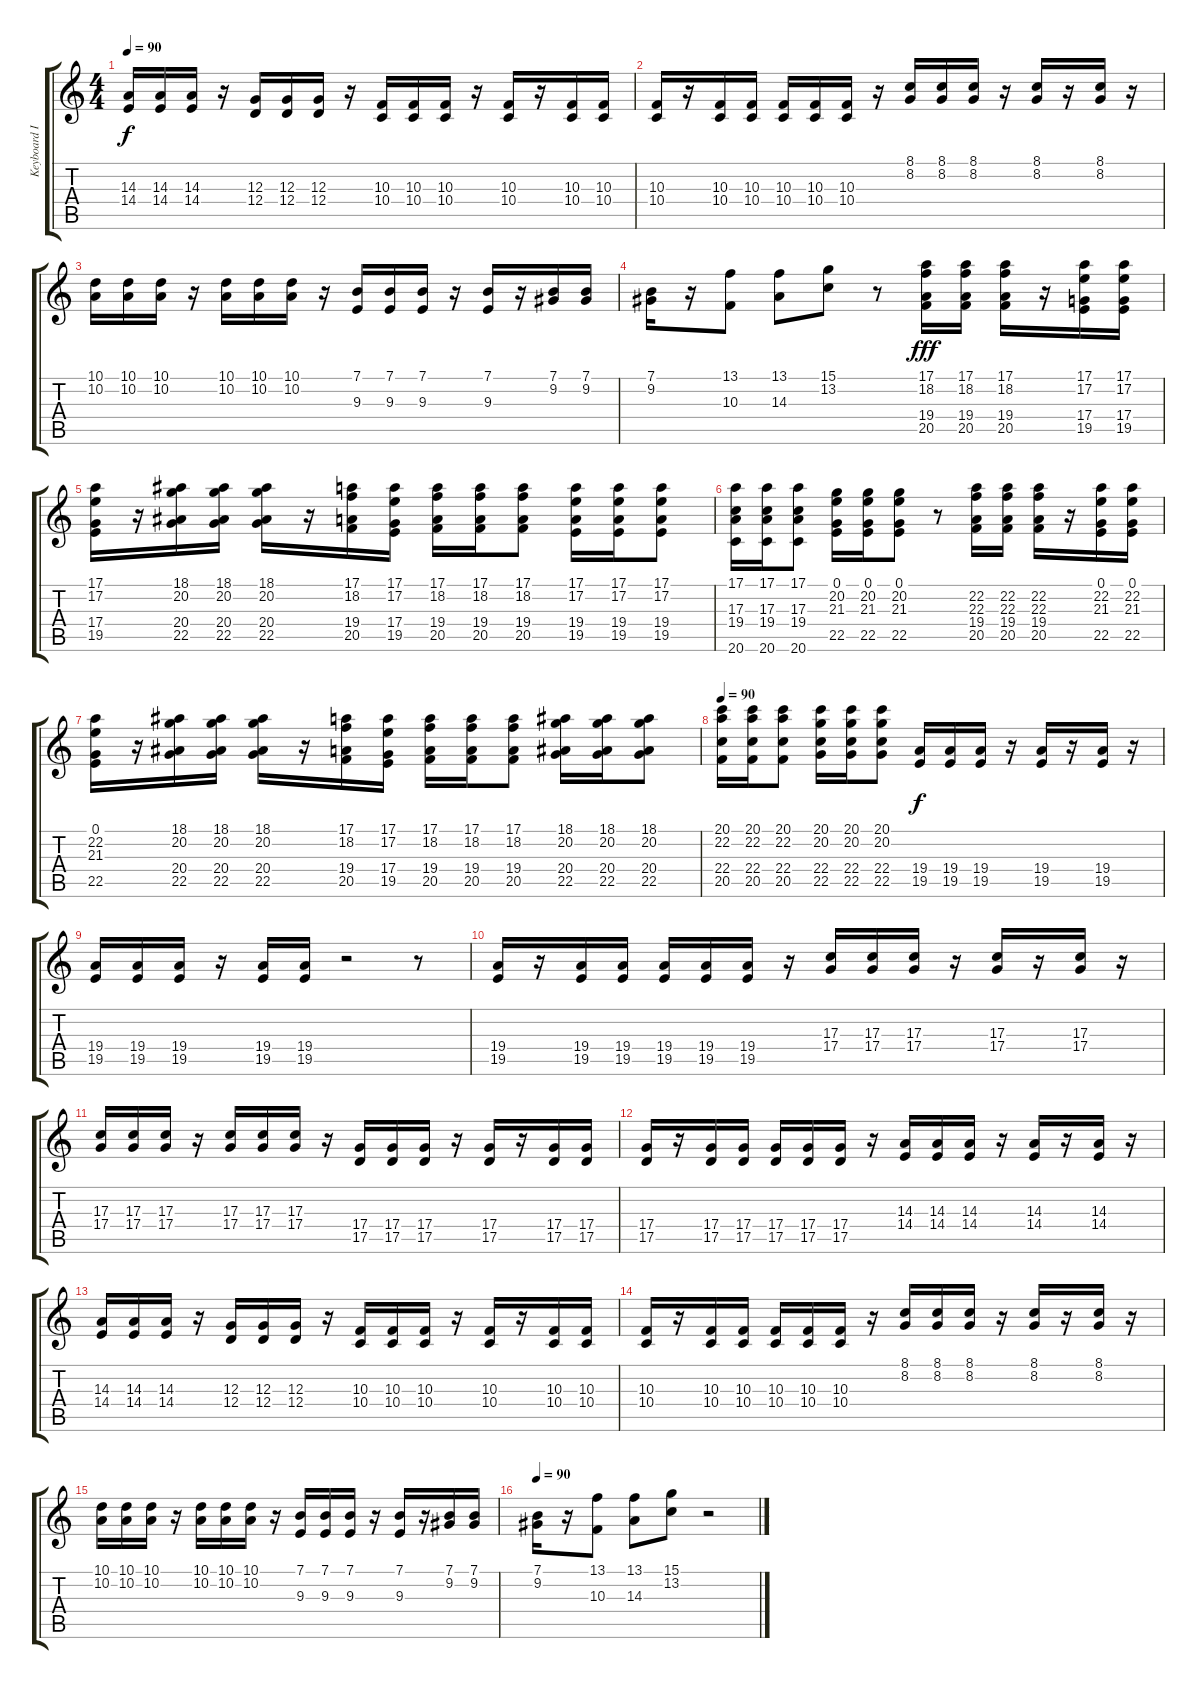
\track ("Keyboard I" "Keyboard I") {instrument marimba}
\staff {score tabs}
\tuning (E4 B3 G3 D3 A2 E2) {hide}
\ts (4 4)
\tempo 90
\clef g2
\ks c
(14.3 14.4).16{dy f} (14.3 14.4).16 (14.3 14.4).16 r.16 (12.3 12.4).16 (12.3 12.4).16 (12.3 12.4).16 r.16 (10.3 10.4).16 (10.3 10.4).16 (10.3 10.4).16 r.16 (10.3 10.4).16 r.16 (10.3 10.4).16 (10.3 10.4).16 |
(10.3 10.4).16 r.16 (10.3 10.4).16 (10.3 10.4).16 (10.3 10.4).16 (10.3 10.4).16 (10.3 10.4).16 r.16 (8.1 8.2).16 (8.1 8.2).16 (8.1 8.2).16 r.16 (8.1 8.2).16 r.16 (8.1 8.2).16 r.16 |
(10.1 10.2).16 (10.1 10.2).16 (10.1 10.2).16 r.16 (10.1 10.2).16 (10.1 10.2).16 (10.1 10.2).16 r.16 (7.1 9.3).16 (7.1 9.3).16 (7.1 9.3).16 r.16 (7.1 9.3).16 r.16 (7.1 9.2).16 (7.1 9.2).16 |
(7.1 9.2).16 r.16 (13.1 10.3).8 (13.1 14.3).8 (15.1 13.2).8 r.8 (17.1 18.2 19.4 20.5).16{dy fff} (17.1 18.2 19.4 20.5).16 (17.1 18.2 19.4 20.5).16 r.16 (17.1 17.2 17.4 19.5).16 (17.1 17.2 17.4 19.5).16 |
(17.1 17.2 17.4 19.5).16 r.16 (18.1 20.2 20.4 22.5).16 (18.1 20.2 20.4 22.5).16 (18.1 20.2 20.4 22.5).16 r.16 (17.1 18.2 19.4 20.5).16 (17.1 17.2 17.4 19.5).16 (17.1 18.2 19.4 20.5).16 (17.1 18.2 19.4 20.5).16 (17.1 18.2 19.4 20.5).8 (17.1 17.2 19.4 19.5).16 (17.1 17.2 19.4 19.5).16 (17.1 17.2 19.4 19.5).8 |
(17.1 17.3 19.4 20.6).16 (17.1 17.3 19.4 20.6).16 (17.1 17.3 19.4 20.6).8 (0.1 20.2 21.3 22.5).16 (0.1 20.2 21.3 22.5).16 (0.1 20.2 21.3 22.5).8 r.8 (22.2 22.3 19.4 20.5).16 (22.2 22.3 19.4 20.5).16 (22.2 22.3 19.4 20.5).16 r.16 (0.1 22.2 21.3 22.5).16 (0.1 22.2 21.3 22.5).16 |
(0.1 22.2 21.3 22.5).16 r.16 (18.1 20.2 20.4 22.5).16 (18.1 20.2 20.4 22.5).16 (18.1 20.2 20.4 22.5).16 r.16 (17.1 18.2 19.4 20.5).16 (17.1 17.2 17.4 19.5).16 (17.1 18.2 19.4 20.5).16 (17.1 18.2 19.4 20.5).16 (17.1 18.2 19.4 20.5).8 (18.1 20.2 20.4 22.5).16 (18.1 20.2 20.4 22.5).16 (18.1 20.2 20.4 22.5).8 |
\tempo 90
(20.1 22.2 22.4 20.5).16 (20.1 22.2 22.4 20.5).16 (20.1 22.2 22.4 20.5).8 (20.1 20.2 22.4 22.5).16 (20.1 20.2 22.4 22.5).16 (20.1 20.2 22.4 22.5).8 (19.4 19.5).16{dy f} (19.4 19.5).16 (19.4 19.5).16 r.16 (19.4 19.5).16 r.16 (19.4 19.5).16 r.16 |
(19.4 19.5).16 (19.4 19.5).16 (19.4 19.5).16 r.16 (19.4 19.5).16 (19.4 19.5).16 r.2 r.8 |
(19.4 19.5).16{volume 11 instrument stringensemble1} r.16 (19.4 19.5).16 (19.4 19.5).16 (19.4 19.5).16 (19.4 19.5).16 (19.4 19.5).16 r.16 (17.3 17.4).16 (17.3 17.4).16 (17.3 17.4).16 r.16 (17.3 17.4).16 r.16 (17.3 17.4).16 r.16 |
(17.3 17.4).16 (17.3 17.4).16 (17.3 17.4).16 r.16 (17.3 17.4).16 (17.3 17.4).16 (17.3 17.4).16 r.16 (17.4 17.5).16 (17.4 17.5).16 (17.4 17.5).16 r.16 (17.4 17.5).16 r.16 (17.4 17.5).16 (17.4 17.5).16 |
(17.4 17.5).16 r.16 (17.4 17.5).16 (17.4 17.5).16 (17.4 17.5).16 (17.4 17.5).16 (17.4 17.5).16 r.16 (14.3 14.4).16 (14.3 14.4).16 (14.3 14.4).16 r.16 (14.3 14.4).16 r.16 (14.3 14.4).16 r.16 |
(14.3 14.4).16 (14.3 14.4).16 (14.3 14.4).16 r.16 (12.3 12.4).16 (12.3 12.4).16 (12.3 12.4).16 r.16 (10.3 10.4).16 (10.3 10.4).16 (10.3 10.4).16 r.16 (10.3 10.4).16 r.16 (10.3 10.4).16 (10.3 10.4).16 |
(10.3 10.4).16 r.16 (10.3 10.4).16 (10.3 10.4).16 (10.3 10.4).16 (10.3 10.4).16 (10.3 10.4).16 r.16 (8.1 8.2).16 (8.1 8.2).16 (8.1 8.2).16 r.16 (8.1 8.2).16 r.16 (8.1 8.2).16 r.16 |
(10.1 10.2).16 (10.1 10.2).16 (10.1 10.2).16 r.16 (10.1 10.2).16 (10.1 10.2).16 (10.1 10.2).16 r.16 (7.1 9.3).16 (7.1 9.3).16 (7.1 9.3).16 r.16 (7.1 9.3).16 r.16 (7.1 9.2).16 (7.1 9.2).16 |
\tempo 90
(7.1 9.2).16 r.16 (13.1 10.3).8 (13.1 14.3).8 (15.1 13.2).8 r.2
